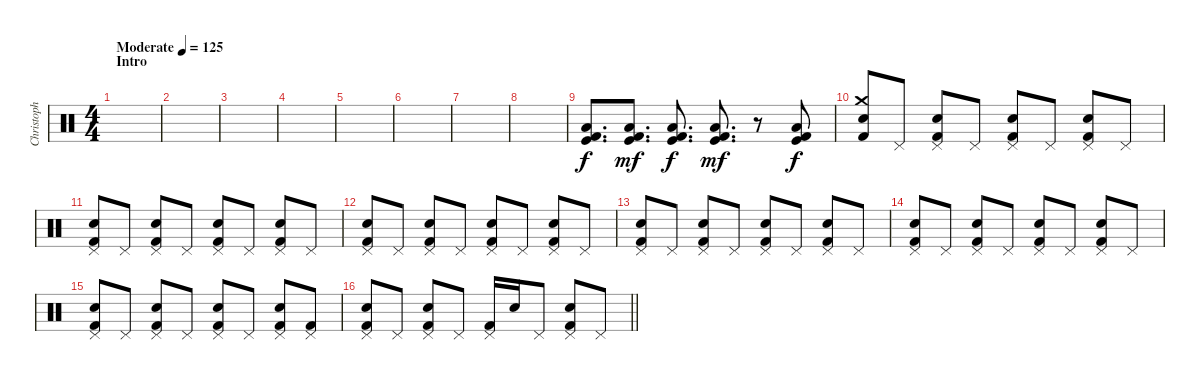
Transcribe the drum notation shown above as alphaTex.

\track ("Christoph" "Christoph") {instrument percussion}
\staff {score}
\articulation defaults
\ts (4 4)
\section ("" "Intro")
\tempo (125 "Moderate")
\clef neutral
\ks c
|
|
|
|
|
|
|
|
("Low Floor Tom (hit)" "Kick (hit)" "Kick (hit) 2").8{d} ("Low Floor Tom (hit)" "Kick (hit)" "Kick (hit) 2").8{d dy mf} ("Low Floor Tom (hit)" "Kick (hit)" "Kick (hit) 2").8{d dy f} ("Low Floor Tom (hit)" "Kick (hit)" "Kick (hit) 2").8{d dy mf} r.8 ("Low Floor Tom (hit)" "Kick (hit)" "Kick (hit) 2").8{dy f} |
("Crash medium (hit)" "Electric Snare (hit)" "Kick (hit) 2").8 "Pedal Hi-Hat (hit)".8 ("Pedal Hi-Hat (hit)" "Electric Snare (hit)" "Kick (hit) 2").8 "Pedal Hi-Hat (hit)".8 ("Pedal Hi-Hat (hit)" "Electric Snare (hit)" "Kick (hit) 2").8 "Pedal Hi-Hat (hit)".8 ("Pedal Hi-Hat (hit)" "Electric Snare (hit)" "Kick (hit) 2").8 "Pedal Hi-Hat (hit)".8 |
("Pedal Hi-Hat (hit)" "Electric Snare (hit)" "Kick (hit) 2").8 "Pedal Hi-Hat (hit)".8 ("Pedal Hi-Hat (hit)" "Electric Snare (hit)" "Kick (hit) 2").8 "Pedal Hi-Hat (hit)".8 ("Pedal Hi-Hat (hit)" "Electric Snare (hit)" "Kick (hit) 2").8 "Pedal Hi-Hat (hit)".8 ("Pedal Hi-Hat (hit)" "Electric Snare (hit)" "Kick (hit) 2").8 "Pedal Hi-Hat (hit)".8 |
("Pedal Hi-Hat (hit)" "Electric Snare (hit)" "Kick (hit) 2").8 "Pedal Hi-Hat (hit)".8 ("Pedal Hi-Hat (hit)" "Electric Snare (hit)" "Kick (hit) 2").8 "Pedal Hi-Hat (hit)".8 ("Pedal Hi-Hat (hit)" "Electric Snare (hit)" "Kick (hit) 2").8 "Pedal Hi-Hat (hit)".8 ("Pedal Hi-Hat (hit)" "Electric Snare (hit)" "Kick (hit) 2").8 "Pedal Hi-Hat (hit)".8 |
("Pedal Hi-Hat (hit)" "Electric Snare (hit)" "Kick (hit) 2").8 "Pedal Hi-Hat (hit)".8 ("Pedal Hi-Hat (hit)" "Electric Snare (hit)" "Kick (hit) 2").8 "Pedal Hi-Hat (hit)".8 ("Pedal Hi-Hat (hit)" "Electric Snare (hit)" "Kick (hit) 2").8 "Pedal Hi-Hat (hit)".8 ("Pedal Hi-Hat (hit)" "Electric Snare (hit)" "Kick (hit) 2").8 "Pedal Hi-Hat (hit)".8 |
("Pedal Hi-Hat (hit)" "Electric Snare (hit)" "Kick (hit) 2").8 "Pedal Hi-Hat (hit)".8 ("Pedal Hi-Hat (hit)" "Electric Snare (hit)" "Kick (hit) 2").8 "Pedal Hi-Hat (hit)".8 ("Pedal Hi-Hat (hit)" "Electric Snare (hit)" "Kick (hit) 2").8 "Pedal Hi-Hat (hit)".8 ("Pedal Hi-Hat (hit)" "Electric Snare (hit)" "Kick (hit) 2").8 "Pedal Hi-Hat (hit)".8 |
("Pedal Hi-Hat (hit)" "Electric Snare (hit)" "Kick (hit) 2").8 "Pedal Hi-Hat (hit)".8 ("Pedal Hi-Hat (hit)" "Electric Snare (hit)" "Kick (hit) 2").8 "Pedal Hi-Hat (hit)".8 ("Pedal Hi-Hat (hit)" "Electric Snare (hit)" "Kick (hit) 2").8 "Pedal Hi-Hat (hit)".8 ("Pedal Hi-Hat (hit)" "Electric Snare (hit)" "Kick (hit) 2").8 ("Pedal Hi-Hat (hit)" "Kick (hit) 2").8 |
\barLineRight lightlight
("Pedal Hi-Hat (hit)" "Electric Snare (hit)" "Kick (hit) 2").8 "Pedal Hi-Hat (hit)".8 ("Pedal Hi-Hat (hit)" "Electric Snare (hit)" "Kick (hit) 2").8 "Pedal Hi-Hat (hit)".8 ("Pedal Hi-Hat (hit)" "Kick (hit) 2").16 "Electric Snare (hit)".16 "Pedal Hi-Hat (hit)".8 ("Pedal Hi-Hat (hit)" "Electric Snare (hit)" "Kick (hit) 2").8 "Pedal Hi-Hat (hit)".8
